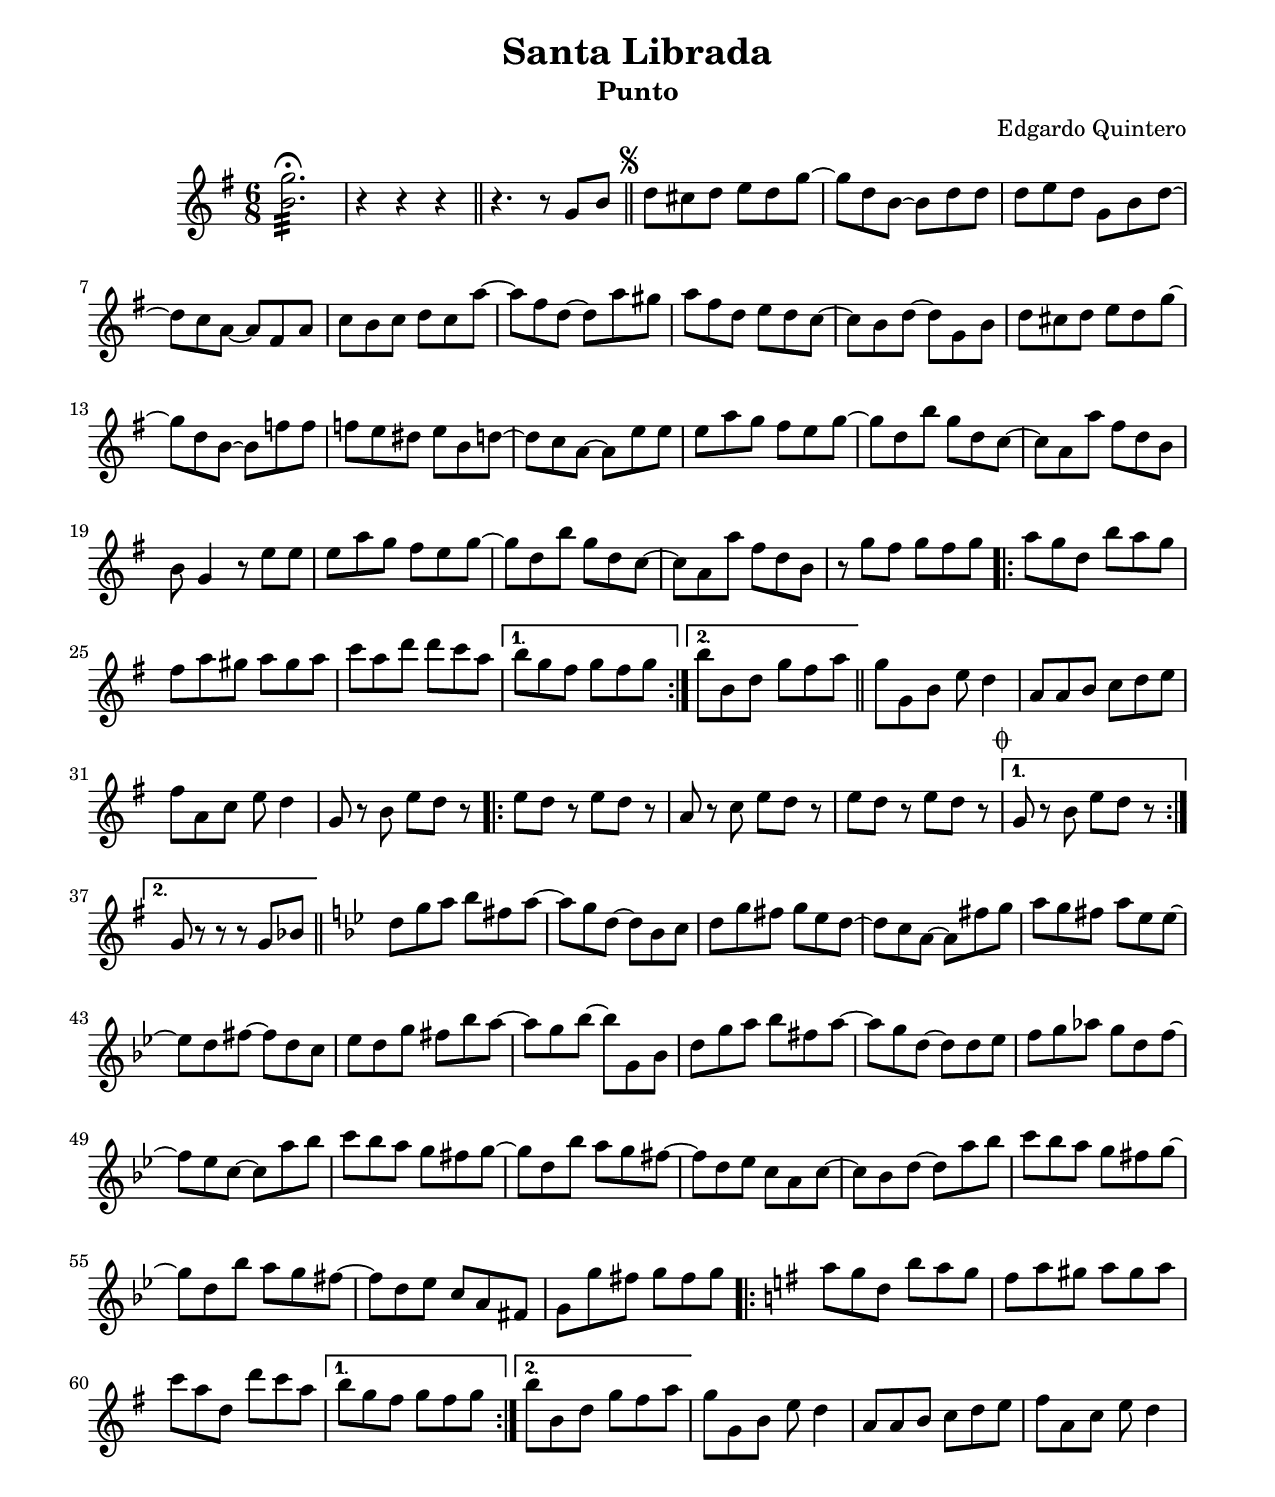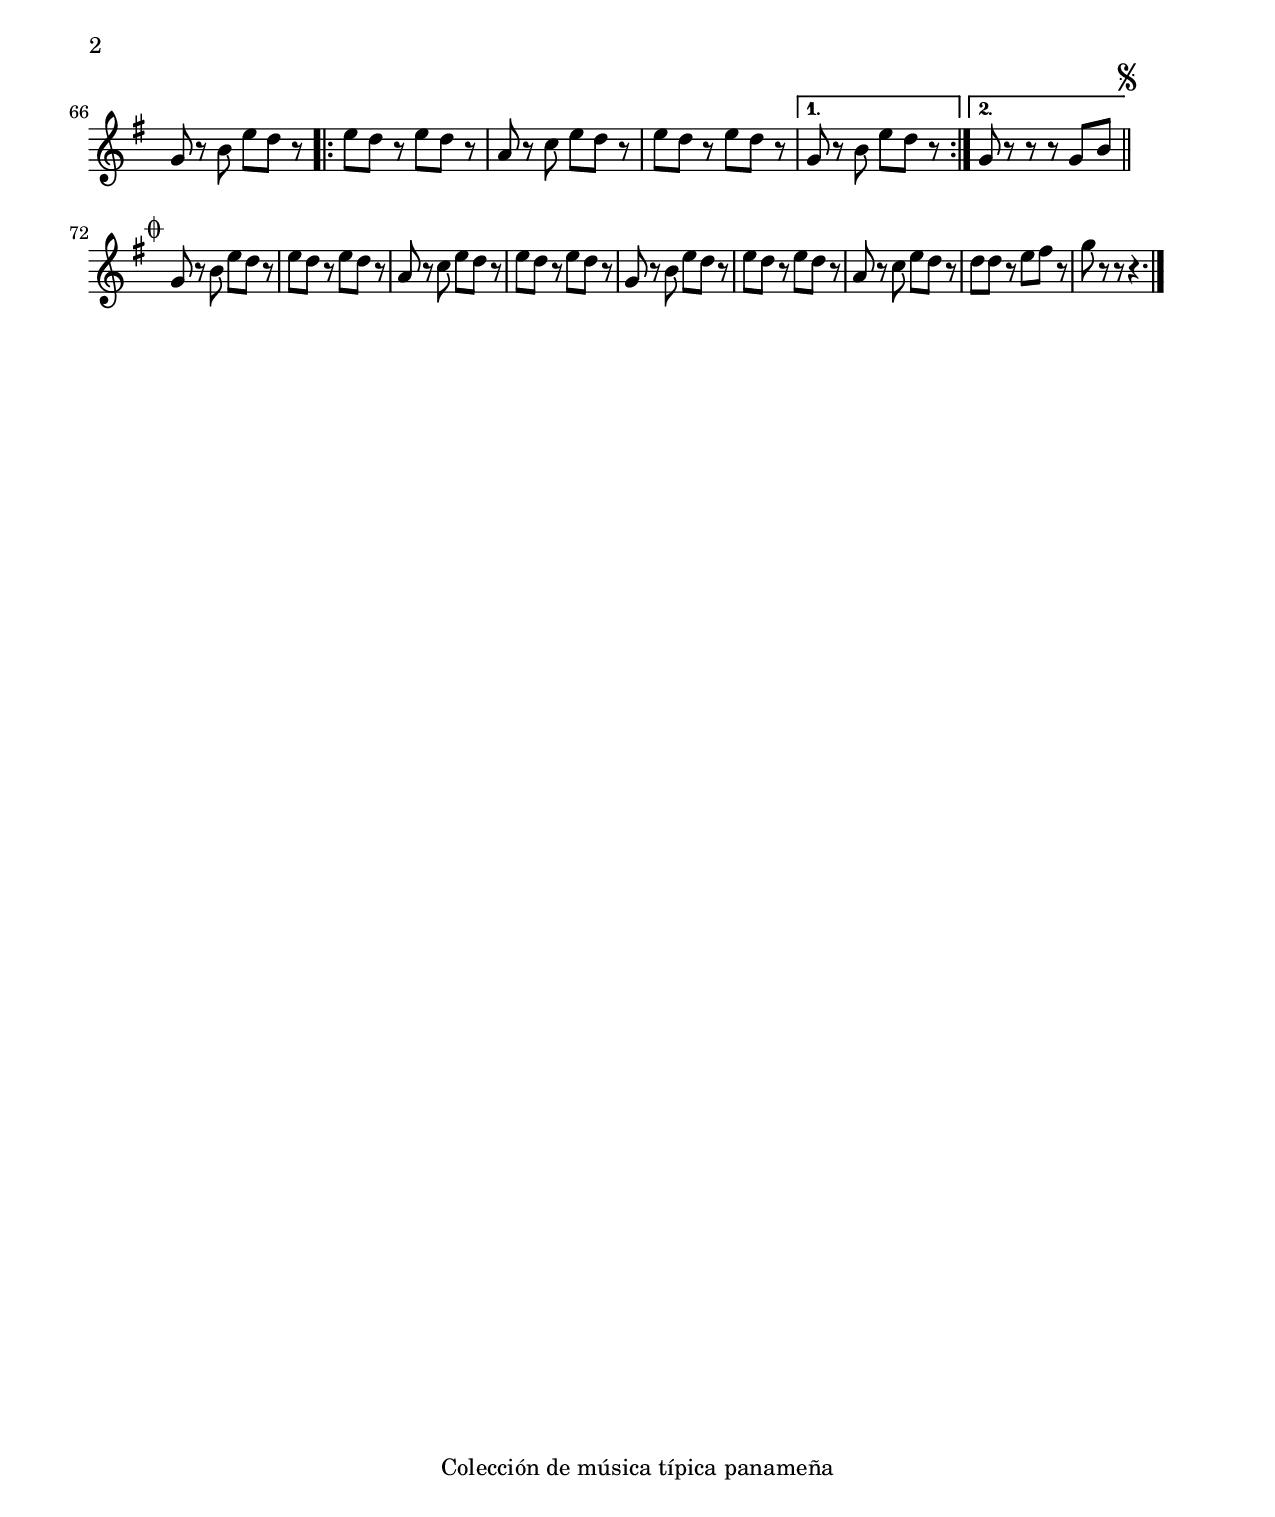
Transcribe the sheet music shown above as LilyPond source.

\version "2.23.2"
\header {
	title = "Santa Librada"
	subtitle = "Punto"
	composer = "Edgardo Quintero"
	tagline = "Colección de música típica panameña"
}

\paper {
	#(set-paper-size "letter")
	top-margin = 15
	left-margin = 15
	right-margin = 15
	bottom-margin = 20
}

\score {
	\relative c' {
	\key g \major
	\time 6/8
	<b' g'>2.:32 \fermata
	r4 | r4 | r4
	\bar "||"
	r4. r8  g8 b \bar "||" | 
	\mark \markup { \small \musicglyph #"scripts.segno" }
	d cis d e d g ~ | g d b ~ b d d |
	d e d g, b d ~ | d c a ~ a fis a | c b c d c a' ~ | a fis d ~ d a' gis |
	a fis d e d c ~ | c b d ~ d g, b | d cis d e d g ~ | g d b ~ b f' f |
	f e dis e b d ~ | d c a ~ a e' e | e a g fis e g ~ | g d b' g d c ~ |
	c a a' fis d b | b g4 r8 e'8 e | e a g fis e g ~ | g d b' g d c ~ |
	c a a' fis d b | r8 g' fis g fis g |
	\repeat volta 2 {
		a g d b' a g | fis a gis a gis a | c a d d c a |
	}
	\alternative {
		{ b g fis g fis g | }
		{ b b, d g fis a | }
	}
	\bar "||"
	g g, b e d4 | a8 a b c d e | fis a, c e d4 | g,8 r8 b e d r8 |
	\repeat volta 2 {
		e8 d r8 e d r8 | a8 r8 c e d r8 | e8 d r8 e d r8 |
		\mark \markup { \small \musicglyph #"scripts.coda" }
	}
	\alternative {
		{ g,8 r8 b e d r8 | }
		{ g,8 r8 r8 r8 g bes | }
	}
	\bar "||"
	\key g \minor 
	d8 g a bes fis a ~ | a g d ~ d bes c | d g fis g ees d ~ | 
	d c a ~ a fis' g | a g fis a ees ees ~ | ees d fis ~ fis d c | 
	ees d g fis bes a ~ | a g bes ~ bes g, bes | d g a bes fis a ~ |
	a g d ~ d d ees | f g aes g d f ~ | f ees c ~ c a' bes |
	c bes a g fis g ~ | g d bes' a g fis ~ | fis d ees c a c ~ |
	c bes d ~ d a' bes | c bes a g fis g ~ | g d bes' a g fis ~ | 
	fis d ees c a fis | g g' fis g fis g |
	\bar "||"
	\key g \major
	\repeat volta 2 {
		\bar ".|:"
		a8 g d b' a g | fis a gis a gis a | c a d, d' c a | 
	}
	\alternative {
		{ b g fis g fis g }
		{ b b, d g fis a }
	}
	g8 g, b e d4 | a8 a b c d e | fis a, c e d4 | g,8 r8 b e d r8 |
	\repeat volta 2 {
		e d r8 e d r8 | a r8 c e d r8 | e d r8 e d r8 |
	}
	\alternative {
		{ g, r8 b e d r8 | }
		{ g, r8 r8 r8 g b | \bar "||" }
	}
	\mark \markup { \small \musicglyph #"scripts.segno" }
        \bar "||"
        \cadenzaOn
                \stopStaff
                        \repeat unfold 1 {
                                s1
                                \bar ""
                        }
                \startStaff
        \cadenzaOff
        \break
        \mark \markup { \small \musicglyph #"scripts.coda" }
	g8 r8 b e d r8 | e d r8 e d r8 | a r8 c e d r8 | e d r8 e d r8 |
	g, r8 b e d r8 | e d r8 e d r8 | a r8 c e d r8 | d d r8 e fis r8 |
	g r8 r8 r4. |
        \bar "|."
        \cadenzaOn
                \stopStaff
                        \repeat unfold 1 {
                                s1
                                \bar ""
                        }
                \startStaff
        \cadenzaOff
	}
}
